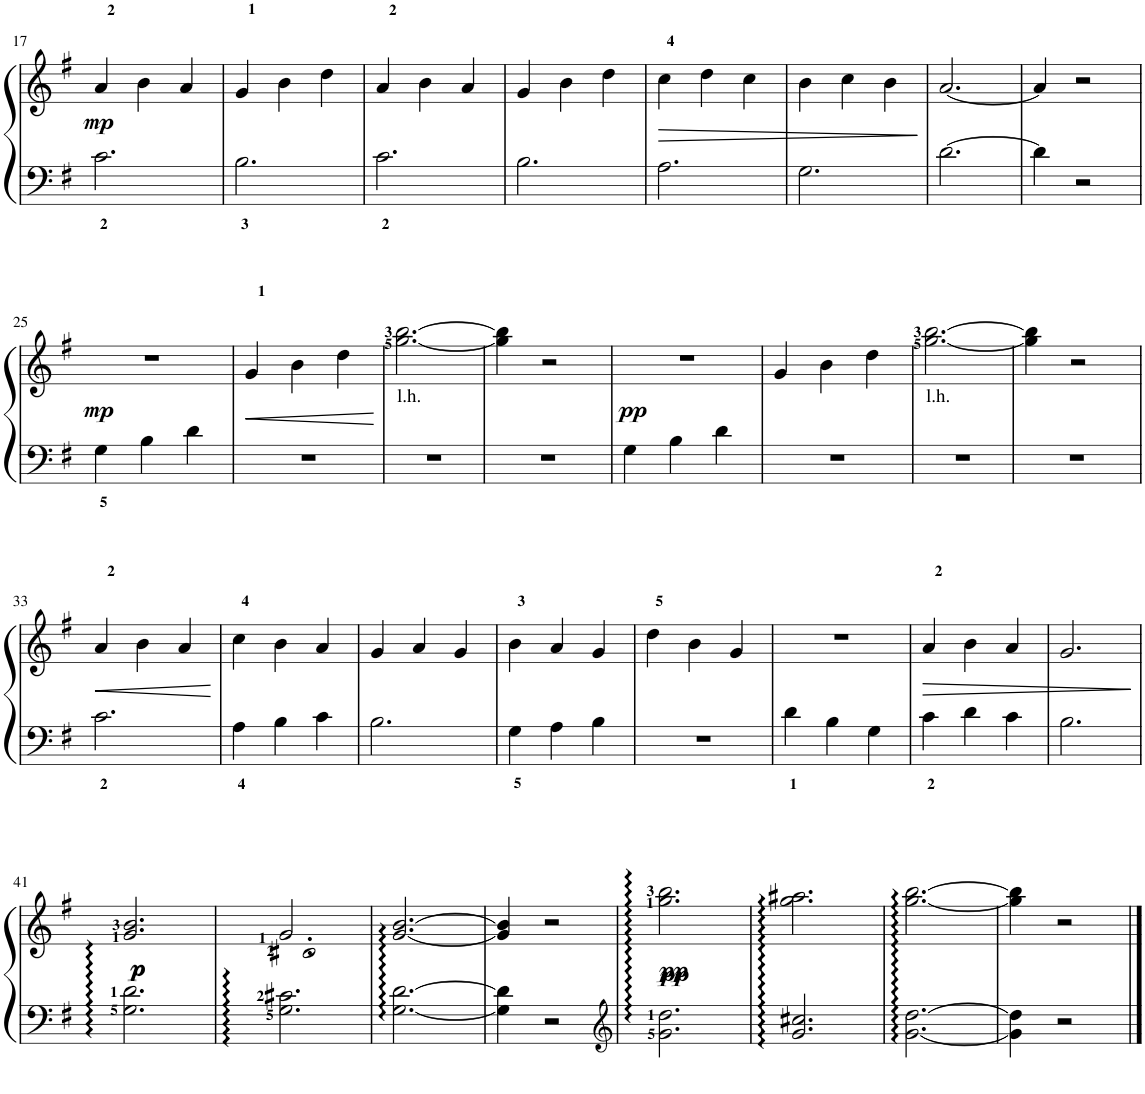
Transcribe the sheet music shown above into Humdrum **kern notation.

**kern	**kern	**dynam
*part1	*part1	*part1
*staff2	*staff1	*staff1/2
*I"Piano	*	*
*I'Pno.	*	*
!!LO:PB:g=z
*clefF4	*clefG2	*
*k[f#]	*k[f#]	*
*M3/4	*M3/4	*
=17	=17	=17
!	!	!LO:DY:b
2.c<\	4a/	mp
.	4b\	.
.	4a/	.
=18	=18	=18
2.B<\	4g/	.
.	4b\	.
.	4dd\	.
=19	=19	=19
2.c<\	4a/	.
.	4b\	.
.	4a/	.
=20	=20	=20
2.B\	4g/	.
.	4b\	.
.	4dd\	.
=21	=21	=21
!	!	!LO:HP:b
2.A\	4cc\	>
.	4dd\	.
.	4cc\	.
=22	=22	=22
2.G\	4b\	.
.	4cc\	.
.	4b\	.
.	.	]
=23	=23	=23
[2.d\	[2.a/	.
=24	=24	=24
4d\]	4a/]	.
2r	2r	.
!!LO:LB:g=z
=25	=25	=25
!	!	!LO:DY:b
4G<\	2.r	mp
4B\	.	.
4d\	.	.
=26	=26	=26
!	!	!LO:HP:b
2.r	4g/	<
.	4b\	.
.	4dd\	.
.	.	[
=27	=27	=27
!	!LO:TX:b:t=l.h.	!
2.r	[2.gg\ [2.bb\	.
=28	=28	=28
2.r	4gg\] 4bb\]	.
.	2r	.
=29	=29	=29
!	!	!LO:DY:b
4G\	2.r	pp
4B\	.	.
4d\	.	.
=30	=30	=30
2.r	4g/	.
.	4b\	.
.	4dd\	.
=31	=31	=31
!	!LO:TX:b:t=l.h.	!
2.r	[2.gg\ [2.bb\	.
=32	=32	=32
2.r	4gg\] 4bb\]	.
.	2r	.
!!LO:LB:g=z
=33	=33	=33
!	!	!LO:HP:b
2.c<\	4a/	<
.	4b\	.
.	4a/	.
.	.	[
=34	=34	=34
4A<\	4cc\	.
4B\	4b\	.
4c\	4a/	.
=35	=35	=35
2.B\	4g/	.
.	4a/	.
.	4g/	.
=36	=36	=36
4G<\	4b\	.
4A\	4a/	.
4B\	4g/	.
=37	=37	=37
2.r	4dd\	.
.	4b\	.
.	4g/	.
=38	=38	=38
4d<\	2.r	.
4B\	.	.
4G\	.	.
=39	=39	=39
!	!	!LO:HP:b
4c<\	4a/	>
4d\	4b\	.
4c\	4a/	.
=40	=40	=40
2.B\	2.g/	.
.	.	]
!!LO:LB:g=z
=41	=41	=41
!	!	!LO:DY:b
!	!	!LO:DY:n=1:b
2.G\ 2.d\	2.g/ 2.b/	p p
=42	=42	=42
2.G\ 2.c#X\	2.g/ 2.a#X/	.
=43	=43	=43
[2.G\ [2.d\	[2.g/ [2.b/	.
=44	=44	=44
4G\] 4d\]	4g/] 4b/]	.
2r	2r	.
=45	=45	=45
*clefG2	*	*
!	!	!LO:DY:b
!	!	!LO:DY:n=1:b
2.g\ 2.dd\	2.gg\ 2.bb\	pp pp
=46	=46	=46
2.g/ 2.cc#X/	2.gg\ 2.aa#X\	.
=47	=47	=47
[2.g\ [2.dd\	[2.gg\ [2.bb\	.
=48	=48	=48
4g\] 4dd\]	4gg\] 4bb\]	.
2r	2r	.
==	==	==
*-	*-	*-
